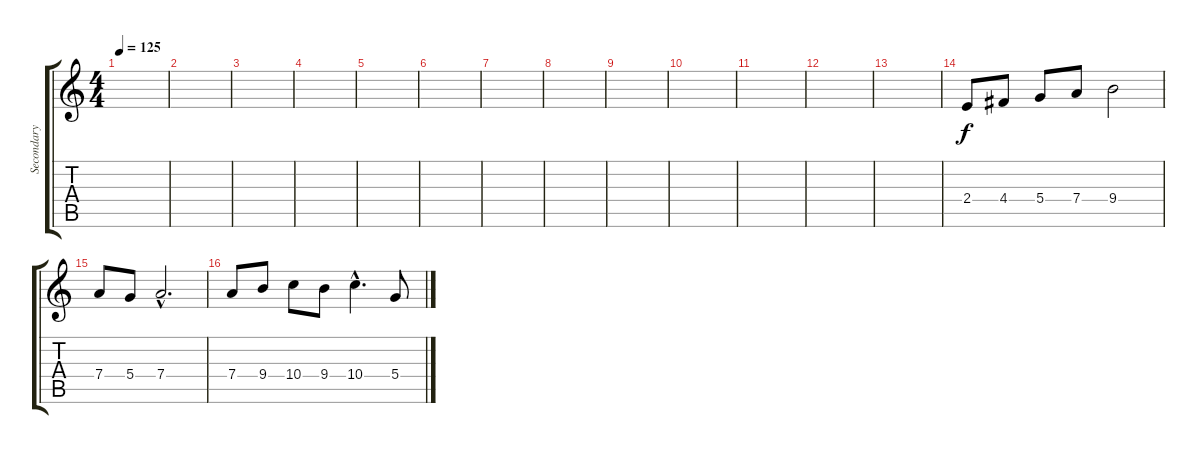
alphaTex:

\track ("Secondary Guitar" "Secondary ") {instrument overdrivenguitar}
\staff {score tabs}
\tuning (E4 B3 G3 D3 A2 E2) {hide}
\ts (4 4)
\tempo 125
\clef g2
\ks c
|
|
|
|
|
|
|
|
|
|
|
|
|
2.4.8 4.4.8 5.4.8 7.4.8 9.4.2 |
7.4.8 5.4.8 7.4{hac}.2{d} |
7.4.8 9.4.8 10.4.8 9.4.8 10.4{hac}.4{d} 5.4.8
